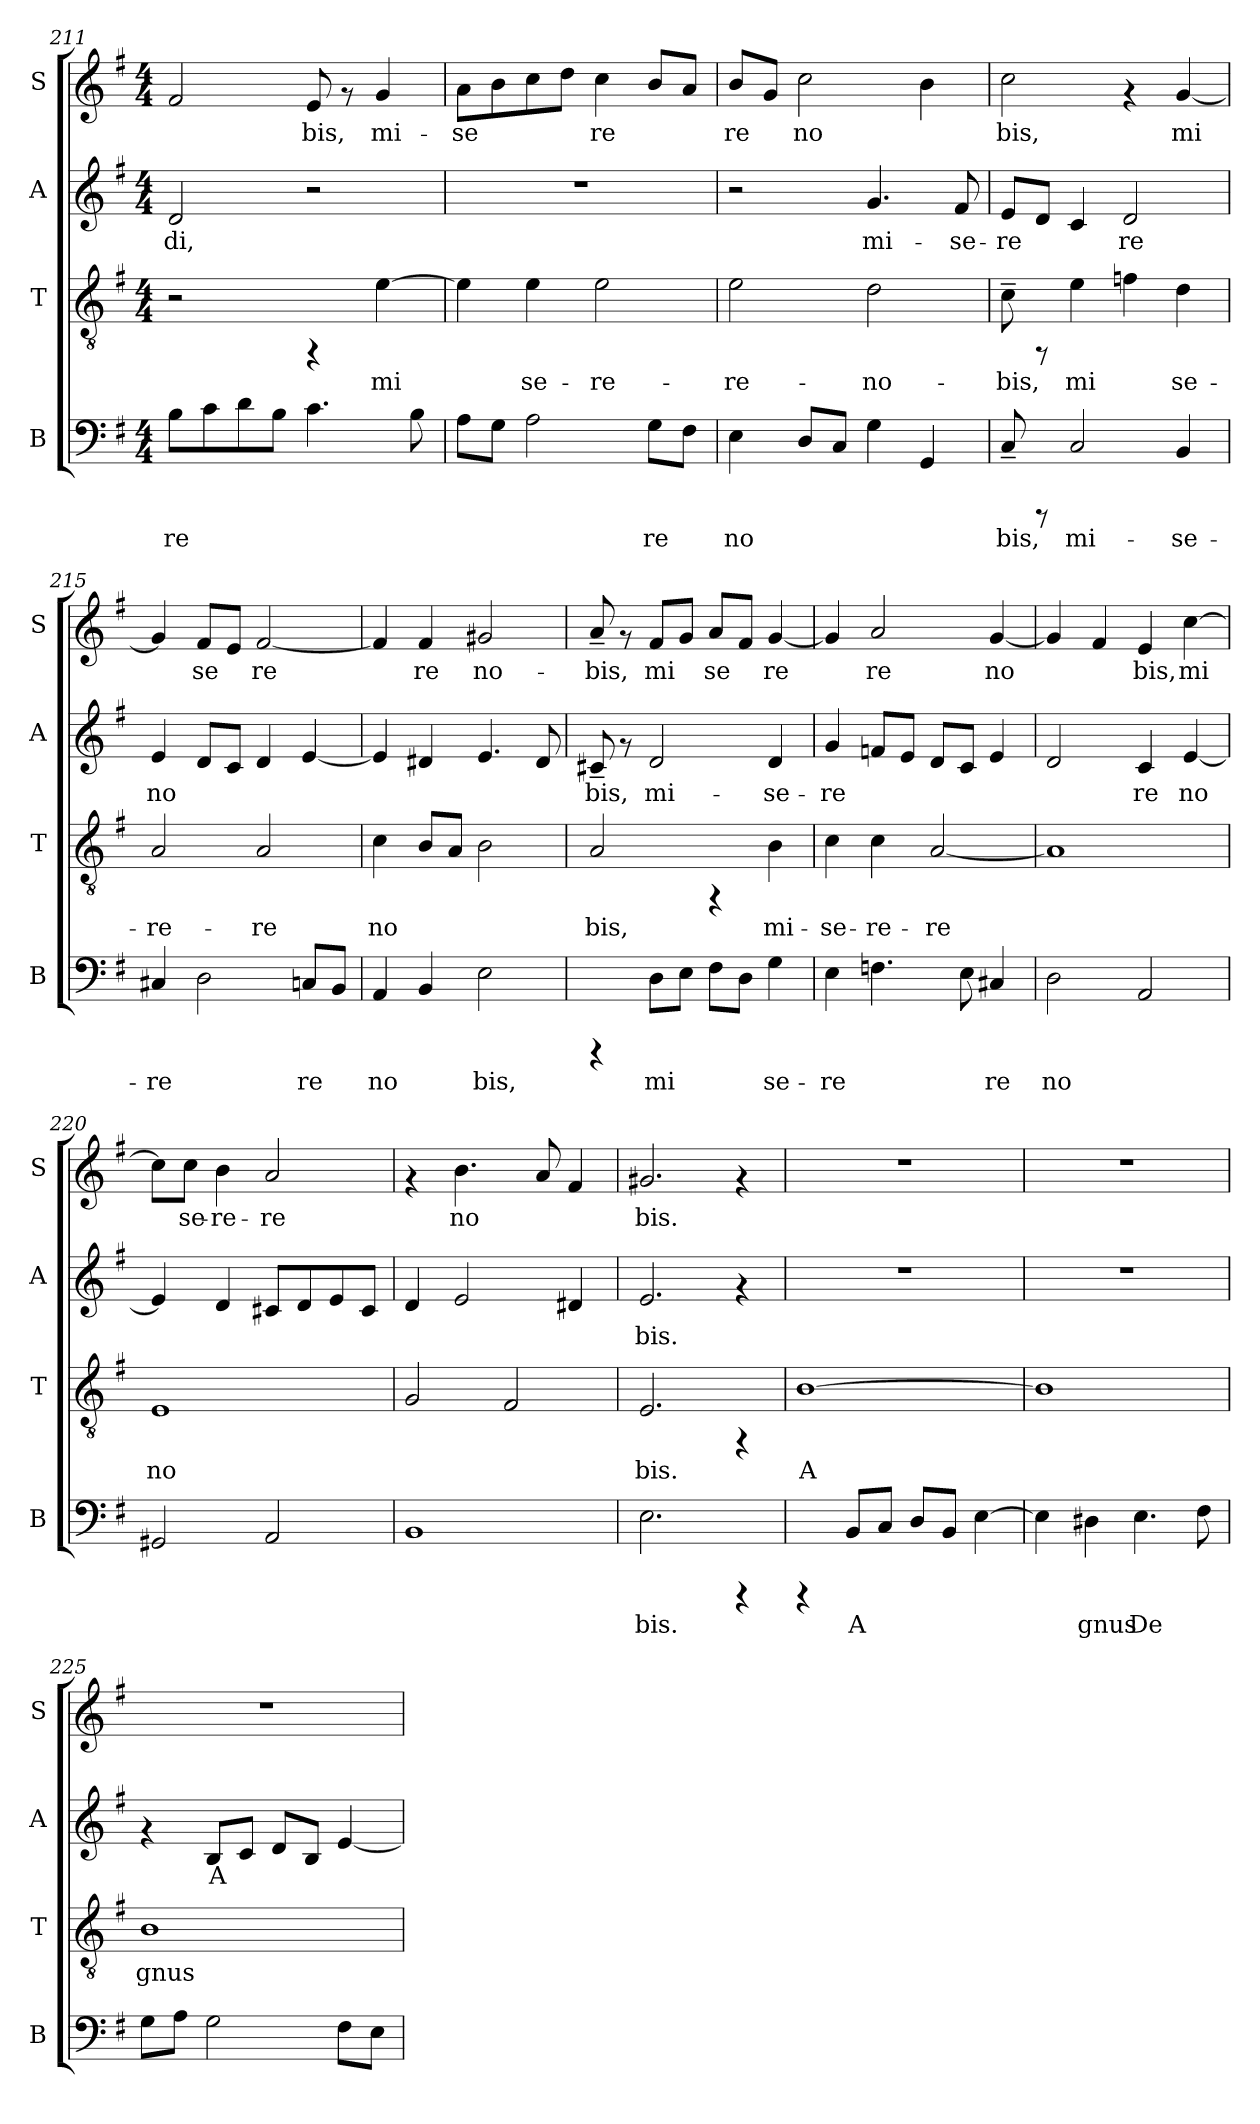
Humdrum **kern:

**kern	**text	**kern	**text	**kern	**text	**kern	**text
*part4	*part4	*part3	*part3	*part2	*part2	*part1	*part1
*staff4	*staff4	*staff3	*staff3	*staff2	*staff2	*staff1	*staff1
*I"B	*	*I"T	*	*I"A	*	*I"S	*
*I'B	*	*I'T	*	*I'A	*	*I'S	*
*clefF4	*	*clefGv2	*	*clefG2	*	*clefG2	*
*k[f#]	*	*k[f#]	*	*k[f#]	*	*k[f#]	*
*G:	*	*G:	*	*G:	*	*G:	*
*M4/4	*	*M4/4	*	*M4/4	*	*M4/4	*
=211	=211	=211	=211	=211	=211	=211	=211
!	!LO:LY:b:cj	!	!	!	!LO:LY:b:cj	!	!LO:LY:b:cj
8B\L	-re-	2r	.	2d/	-di,	2f#/	--
!	!LO:LY:b:cj	!	!	!	!	!	!
8c\	--	.	.	.	.	.	.
!	!LO:LY:b:cj	!	!	!	!	!	!
8d\	--	.	.	.	.	.	.
!	!LO:LY:b:cj	!	!	!	!	!	!
8B\J	--	.	.	.	.	.	.
!	!LO:LY:b:cj	!	!	!	!	!	!LO:LY:b:cj
4.c\	--	4rFF	.	2r	.	8e/	-bis,
.	.	.	.	.	.	8rf	.
!	!	!	!LO:LY:b:cj	!	!	!	!LO:LY:b:cj
.	.	[>4e\	mi-	.	.	4g/	mi-
!	!LO:LY:b:cj	!	!	!	!	!	!
8B\	--	.	.	.	.	.	.
=212	=212	=212	=212	=212	=212	=212	=212
!	!LO:LY:b:cj	!	!LO:LY:b:cj	!	!	!	!LO:LY:b:cj
8A\L	--	4e\]	--	1r	.	8a\L	-se-
!	!LO:LY:b:cj	!	!	!	!	!	!LO:LY:b:cj
8G\J	--	.	.	.	.	8b\	--
!	!LO:LY:b:cj	!	!LO:LY:b:cj	!	!	!	!LO:LY:b:cj
2A\	--	4e\	-se-	.	.	8cc\	--
!	!	!	!	!	!	!	!LO:LY:b:cj
.	.	.	.	.	.	8dd\J	--
!	!	!	!LO:LY:b:cj	!	!	!	!LO:LY:b:cj
.	.	2e\	-re-	.	.	4cc\	-re-
!	!LO:LY:b:cj	!	!	!	!	!	!LO:LY:b:cj
8G\L	-re	.	.	.	.	8b/L	--
!	!LO:LY:b:cj	!	!	!	!	!	!LO:LY:b:cj
8F#\J	.	.	.	.	.	8a/J	--
=213	=213	=213	=213	=213	=213	=213	=213
!	!LO:LY:b:cj	!	!LO:LY:b:cj	!	!	!	!LO:LY:b:cj
4E\	no-	2e\	-re-	2r	.	8b/L	-re
!	!	!	!	!	!	!	!LO:LY:b:cj
.	.	.	.	.	.	8g/J	.
!	!LO:LY:b:cj	!	!	!	!	!	!LO:LY:b:cj
8D/L	--	.	.	.	.	2cc\	no-
!	!LO:LY:b:cj	!	!	!	!	!	!
8C/J	--	.	.	.	.	.	.
!	!LO:LY:b:cj	!	!LO:LY:b:cj	!	!LO:LY:b:cj	!	!
4G\	--	2d\	-no-	4.g/	mi-	.	.
!	!LO:LY:b:cj	!	!	!	!	!	!LO:LY:b:cj
4GG/	--	.	.	.	.	4b\	--
!	!	!	!	!	!LO:LY:b:cj	!	!
.	.	.	.	8f#/	-se-	.	.
!!LO:LB:g=z
=214	=214	=214	=214	=214	=214	=214	=214
!	!LO:LY:b:cj	!	!LO:LY:b:cj	!	!LO:LY:b:cj	!	!LO:LY:b:cj
8C~</	-bis,	8c~>\	-bis,	8e/L	-re-	2cc\	-bis,
!	!	!	!	!	!LO:LY:b:cj	!	!
8rCCC	.	8rFF	.	8d/J	--	.	.
!	!LO:LY:b:cj	!	!LO:LY:b:cj	!	!LO:LY:b:cj	!	!
2C/	mi-	4e\	mi-	4c/	--	.	.
!	!	!	!LO:LY:b:cj	!	!LO:LY:b:cj	!	!
.	.	4fn\	--	2d/	-re	4rf	.
!	!LO:LY:b:cj	!	!LO:LY:b:cj	!	!	!	!LO:LY:b:cj
4BB/	-se-	4d\	-se-	.	.	[<4g/	mi-
=215	=215	=215	=215	=215	=215	=215	=215
!	!LO:LY:b:cj	!	!LO:LY:b:cj	!	!LO:LY:b:cj	!	!LO:LY:b:cj
4C#X/	-re-	2A/	-re-	4e/	no-	4g/]	--
!	!LO:LY:b:cj	!	!	!	!LO:LY:b:cj	!	!LO:LY:b:cj
2D\	--	.	.	8d/L	--	8f#/L	-se-
!	!	!	!	!	!LO:LY:b:cj	!	!LO:LY:b:cj
.	.	.	.	8c/J	--	8e/J	--
!	!	!	!LO:LY:b:cj	!	!LO:LY:b:cj	!	!LO:LY:b:cj
.	.	2A/	-re	4d/	--	[<2f#/	-re-
!	!LO:LY:b:cj	!	!	!	!LO:LY:b:cj	!	!
8Cn/L	-re	.	.	[<4e/	--	.	.
!	!LO:LY:b:cj	!	!	!	!	!	!
8BB/J	.	.	.	.	.	.	.
=216	=216	=216	=216	=216	=216	=216	=216
!	!LO:LY:b:cj	!	!LO:LY:b:cj	!	!LO:LY:b:cj	!	!LO:LY:b:cj
4AA/	no-	4c\	no-	4e/]	--	4f#/]	--
!	!LO:LY:b:cj	!	!LO:LY:b:cj	!	!LO:LY:b:cj	!	!LO:LY:b:cj
4BB/	--	8B/L	--	4d#X/	--	4f#/	-re
!	!	!	!LO:LY:b:cj	!	!	!	!
.	.	8A/J	--	.	.	.	.
!	!LO:LY:b:cj	!	!LO:LY:b:cj	!	!LO:LY:b:cj	!	!LO:LY:b:cj
2E\	-bis,	2B\	--	4.e/	--	2g#X/	no-
!	!	!	!	!	!LO:LY:b:cj	!	!
.	.	.	.	8d#/	--	.	.
=217	=217	=217	=217	=217	=217	=217	=217
!	!	!	!LO:LY:b:cj	!	!LO:LY:b:cj	!	!LO:LY:b:cj
4rCCC	.	2A/	-bis,	8c#X~</	-bis,	8a~</	-bis,
.	.	.	.	8rf	.	8rf	.
!	!LO:LY:b:cj	!	!	!	!LO:LY:b:cj	!	!LO:LY:b:cj
8D\L	mi-	.	.	2d/	mi-	8f#/L	mi-
!	!LO:LY:b:cj	!	!	!	!	!	!LO:LY:b:cj
8E\J	--	.	.	.	.	8g/J	--
!	!LO:LY:b:cj	!	!	!	!	!	!LO:LY:b:cj
8F#\L	--	4rFF	.	.	.	8a/L	-se-
!	!LO:LY:b:cj	!	!	!	!	!	!LO:LY:b:cj
8D\J	--	.	.	.	.	8f#/J	--
!	!LO:LY:b:cj	!	!LO:LY:b:cj	!	!LO:LY:b:cj	!	!LO:LY:b:cj
4G\	-se-	4B\	mi-	4d/	-se-	[<4g/	-re-
=218	=218	=218	=218	=218	=218	=218	=218
!	!LO:LY:b:cj	!	!LO:LY:b:cj	!	!LO:LY:b:cj	!	!LO:LY:b:cj
4E\	-re-	4c\	-se-	4g/	-re-	4g/]	--
!	!LO:LY:b:cj	!	!LO:LY:b:cj	!	!LO:LY:b:cj	!	!LO:LY:b:cj
4.Fn\	--	4c\	-re-	8fn/L	--	2a/	-re
!	!	!	!	!	!LO:LY:b:cj	!	!
.	.	.	.	8e/J	--	.	.
!	!	!	!LO:LY:b:cj	!	!LO:LY:b:cj	!	!
.	.	[>2A/	-re	8d/L	--	.	.
!	!LO:LY:b:cj	!	!	!	!LO:LY:b:cj	!	!
8E\	--	.	.	8c/J	--	.	.
!	!LO:LY:b:cj	!	!	!	!LO:LY:b:cj	!	!LO:LY:b:cj
4C#X/	-re	.	.	4e/	--	[>4g/	no-
!!LO:PB:g=z
=219	=219	=219	=219	=219	=219	=219	=219
!	!LO:LY:b:cj	!	!LO:LY:b:cj	!	!LO:LY:b:cj	!	!LO:LY:b:cj
2D\	no-	1A]	.	2d/	--	4g/]	--
!	!	!	!	!	!	!	!LO:LY:b:cj
.	.	.	.	.	.	4f#/	--
!	!LO:LY:b:cj	!	!	!	!LO:LY:b:cj	!	!LO:LY:b:cj
2AA/	--	.	.	4c/	-re	4e/	-bis,
!	!	!	!	!	!LO:LY:b:cj	!	!LO:LY:b:cj
.	.	.	.	[<4e/	no-	[>4cc\	mi-
=220	=220	=220	=220	=220	=220	=220	=220
!	!LO:LY:b:cj	!	!LO:LY:b:cj	!	!LO:LY:b:cj	!	!LO:LY:b:cj
2GG#X/	--	1E	no-	4e/]	--	8cc\L]	--
!	!	!	!	!	!	!	!LO:LY:b:cj
.	.	.	.	.	.	8cc\J	-se-
!	!	!	!	!	!LO:LY:b:cj	!	!LO:LY:b:cj
.	.	.	.	4d/	--	4b\	-re-
!	!LO:LY:b:cj	!	!	!	!LO:LY:b:cj	!	!LO:LY:b:cj
2AA/	--	.	.	8c#X/L	--	2a/	-re
!	!	!	!	!	!LO:LY:b:cj	!	!
.	.	.	.	8d/	--	.	.
!	!	!	!	!	!LO:LY:b:cj	!	!
.	.	.	.	8e/	--	.	.
!	!	!	!	!	!LO:LY:b:cj	!	!
.	.	.	.	8c#/J	--	.	.
=221	=221	=221	=221	=221	=221	=221	=221
!	!LO:LY:b:cj	!	!LO:LY:b:cj	!	!LO:LY:b:cj	!	!
1BB	--	2G/	--	4d/	--	4rf	.
!	!	!	!	!	!LO:LY:b:cj	!	!LO:LY:b:cj
.	.	.	.	2e/	--	4.b\	no-
!	!	!	!LO:LY:b:cj	!	!	!	!
.	.	2F#/	--	.	.	.	.
!	!	!	!	!	!	!	!LO:LY:b:cj
.	.	.	.	.	.	8a/	--
!	!	!	!	!	!LO:LY:b:cj	!	!LO:LY:b:cj
.	.	.	.	4d#X/	--	4f#/	--
=222	=222	=222	=222	=222	=222	=222	=222
!	!LO:LY:b:cj	!	!LO:LY:b:cj	!	!LO:LY:b:cj	!	!LO:LY:b:cj
2.E\	-bis.	2.E/	-bis.	2.e/	-bis.	2.g#X/	-bis.
4rCCC	.	4rFF	.	4rf	.	4rf	.
!!LO:LB:g=z
=223	=223	=223	=223	=223	=223	=223	=223
!	!	!	!LO:LY:b:cj	!	!	!	!
4rCCC	.	[>1B	A-	1r	.	1r	.
!	!LO:LY:b:cj	!	!	!	!	!	!
8BB/L	A-	.	.	.	.	.	.
!	!LO:LY:b:cj	!	!	!	!	!	!
8C/J	--	.	.	.	.	.	.
!	!LO:LY:b:cj	!	!	!	!	!	!
8D/L	--	.	.	.	.	.	.
!	!LO:LY:b:cj	!	!	!	!	!	!
8BB/J	--	.	.	.	.	.	.
!	!LO:LY:b:cj	!	!	!	!	!	!
[>4E\	--	.	.	.	.	.	.
=224	=224	=224	=224	=224	=224	=224	=224
!	!LO:LY:b:cj	!	!LO:LY:b:cj	!	!	!	!
4E\]	--	1B]	--	1r	.	1r	.
!	!LO:LY:b:cj	!	!	!	!	!	!
4D#X\	-gnus	.	.	.	.	.	.
!	!LO:LY:b:cj	!	!	!	!	!	!
4.E\	De-	.	.	.	.	.	.
!	!LO:LY:b:cj	!	!	!	!	!	!
8F#\	--	.	.	.	.	.	.
=225	=225	=225	=225	=225	=225	=225	=225
!	!LO:LY:b:cj	!	!LO:LY:b:cj	!	!	!	!
8G\L	--	1B	-gnus	4rf	.	1r	.
!	!LO:LY:b:cj	!	!	!	!	!	!
8A\J	--	.	.	.	.	.	.
!	!LO:LY:b:cj	!	!	!	!LO:LY:b:cj	!	!
2G\	--	.	.	8B/L	A-	.	.
!	!	!	!	!	!LO:LY:b:cj	!	!
.	.	.	.	8c/J	--	.	.
!	!	!	!	!	!LO:LY:b:cj	!	!
.	.	.	.	8d/L	--	.	.
!	!	!	!	!	!LO:LY:b:cj	!	!
.	.	.	.	8B/J	--	.	.
!	!LO:LY:b:cj	!	!	!	!LO:LY:b:cj	!	!
8F#\L	--	.	.	[<4e/	--	.	.
!	!LO:LY:b:cj	!	!	!	!	!	!
8E\J	--	.	.	.	.	.	.
=	=	=	=	=	=	=	=
*-	*-	*-	*-	*-	*-	*-	*-
